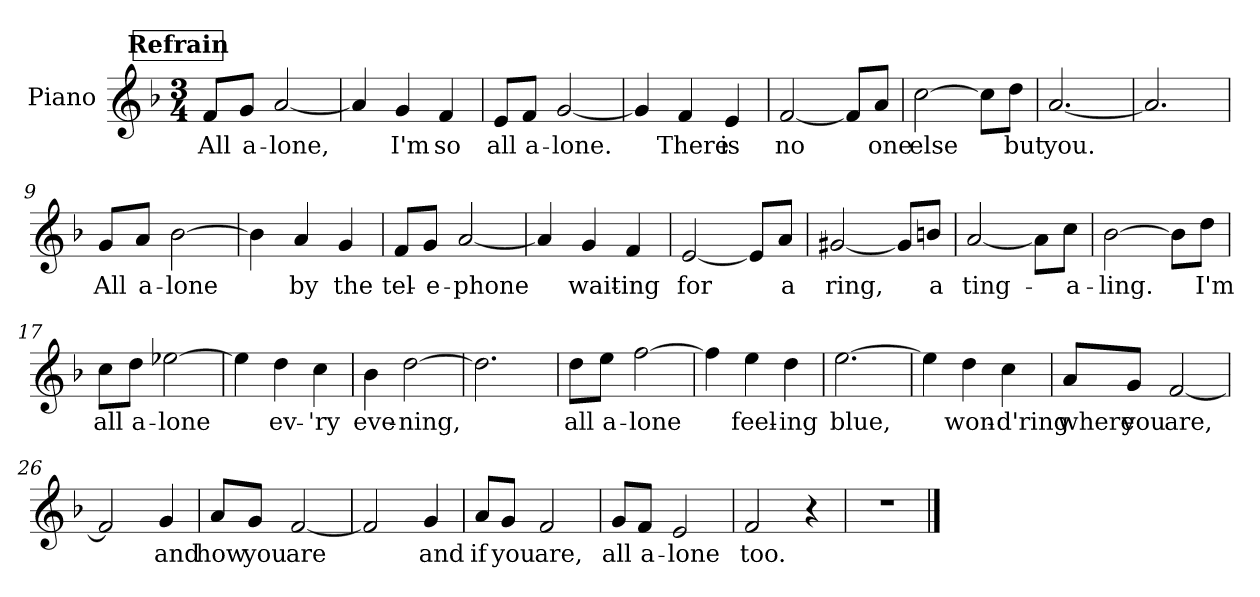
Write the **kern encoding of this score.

**kern	**text
*part1	*part1
*staff1	*staff1
*I"Piano	*
*I'Pno.	*
*clefG2	*
*k[b-]	*
*M3/4	*
!!LO:REH:place=s1:a:fs=14:t=Refrain
=1	=1
!	!LO:LY:b
8f/L	All
!	!LO:LY:b
8g/J	a-
!	!LO:LY:b
[2a/	-lone,
=2	=2
4a/]	.
!	!LO:LY:b
4g/	I'm
!	!LO:LY:b
4f/	so
=3	=3
!	!LO:LY:b
8e/L	all
!	!LO:LY:b
8f/J	a-
!	!LO:LY:b
[2g/	-lone.
=4	=4
4g/]	.
!	!LO:LY:b
4f/	There
!	!LO:LY:b
4e/	is
!!LO:LB:g=z
=5	=5
!	!LO:LY:b
[2f/	no
8f/L]	.
!	!LO:LY:b
8a/J	one
=6	=6
!	!LO:LY:b
[2cc\	else
8cc\L]	.
!	!LO:LY:b
8dd\J	but
=7	=7
!	!LO:LY:b
[2.a/	you.
=8	=8
2.a/]	.
!!LO:LB:g=z
=9	=9
!	!LO:LY:b
8g/L	All
!	!LO:LY:b
8a/J	a-
!	!LO:LY:b
[2b-\	-lone
=10	=10
4b-\]	.
!	!LO:LY:b
4a/	by
!	!LO:LY:b
4g/	the
=11	=11
!	!LO:LY:b
8f/L	tel-
!	!LO:LY:b
8g/J	-e-
!	!LO:LY:b
[2a/	-phone
=12	=12
4a/]	.
!	!LO:LY:b
4g/	wait-
!	!LO:LY:b
4f/	-ing
!!LO:LB:g=z
=13	=13
!	!LO:LY:b
[2e/	for
8e/L]	.
!	!LO:LY:b
8a/J	a
=14	=14
!	!LO:LY:b
[2g#X/	ring,
8g#/L]	.
!	!LO:LY:b
8bn/J	a
=15	=15
!	!LO:LY:b
[2a/	ting-
8a\L]	.
!	!LO:LY:b
8cc\J	a-
=16	=16
!	!LO:LY:b
[2b-\	-ling.
8b-\L]	.
!	!LO:LY:b
8dd\J	I'm
!!LO:LB:g=z
=17	=17
!	!LO:LY:b
8cc\L	all
!	!LO:LY:b
8dd\J	a-
!	!LO:LY:b
[2ee-X\	-lone
=18	=18
4ee-\]	.
!	!LO:LY:b
4dd\	ev-
!	!LO:LY:b
4cc\	-'ry
=19	=19
!	!LO:LY:b
4b-\	eve-
!	!LO:LY:b
[2dd\	-ning,
=20	=20
2.dd\]	.
!!LO:LB:g=z
=21	=21
!	!LO:LY:b
8dd\L	all
!	!LO:LY:b
8ee\J	a-
!	!LO:LY:b
[2ff\	-lone
=22	=22
4ff\]	.
!	!LO:LY:b
4ee\	feel-
!	!LO:LY:b
4dd\	-ing
=23	=23
!	!LO:LY:b
[2.ee\	blue,
=24	=24
4ee\]	.
!	!LO:LY:b
4dd\	won-
!	!LO:LY:b
4cc\	-d'ring
!!LO:LB:g=z
=25	=25
!	!LO:LY:b
8a/L	where
!	!LO:LY:b
8g/J	you
!	!LO:LY:b
[2f/	are,
=26	=26
2f/]	.
!	!LO:LY:b
4g/	and
=27	=27
!	!LO:LY:b
8a/L	how
!	!LO:LY:b
8g/J	you
!	!LO:LY:b
[2f/	are
=28	=28
2f/]	.
!	!LO:LY:b
4g/	and
!!LO:LB:g=z
=29	=29
!	!LO:LY:b
8a/L	if
!	!LO:LY:b
8g/J	you
!	!LO:LY:b
2f/	are,
=30	=30
!	!LO:LY:b
8g/L	all
!	!LO:LY:b
8f/J	a-
!	!LO:LY:b
2e/	-lone
=31	=31
!	!LO:LY:b
2f/	too.
4r	.
=32	=32
2.r	.
==	==
*-	*-
